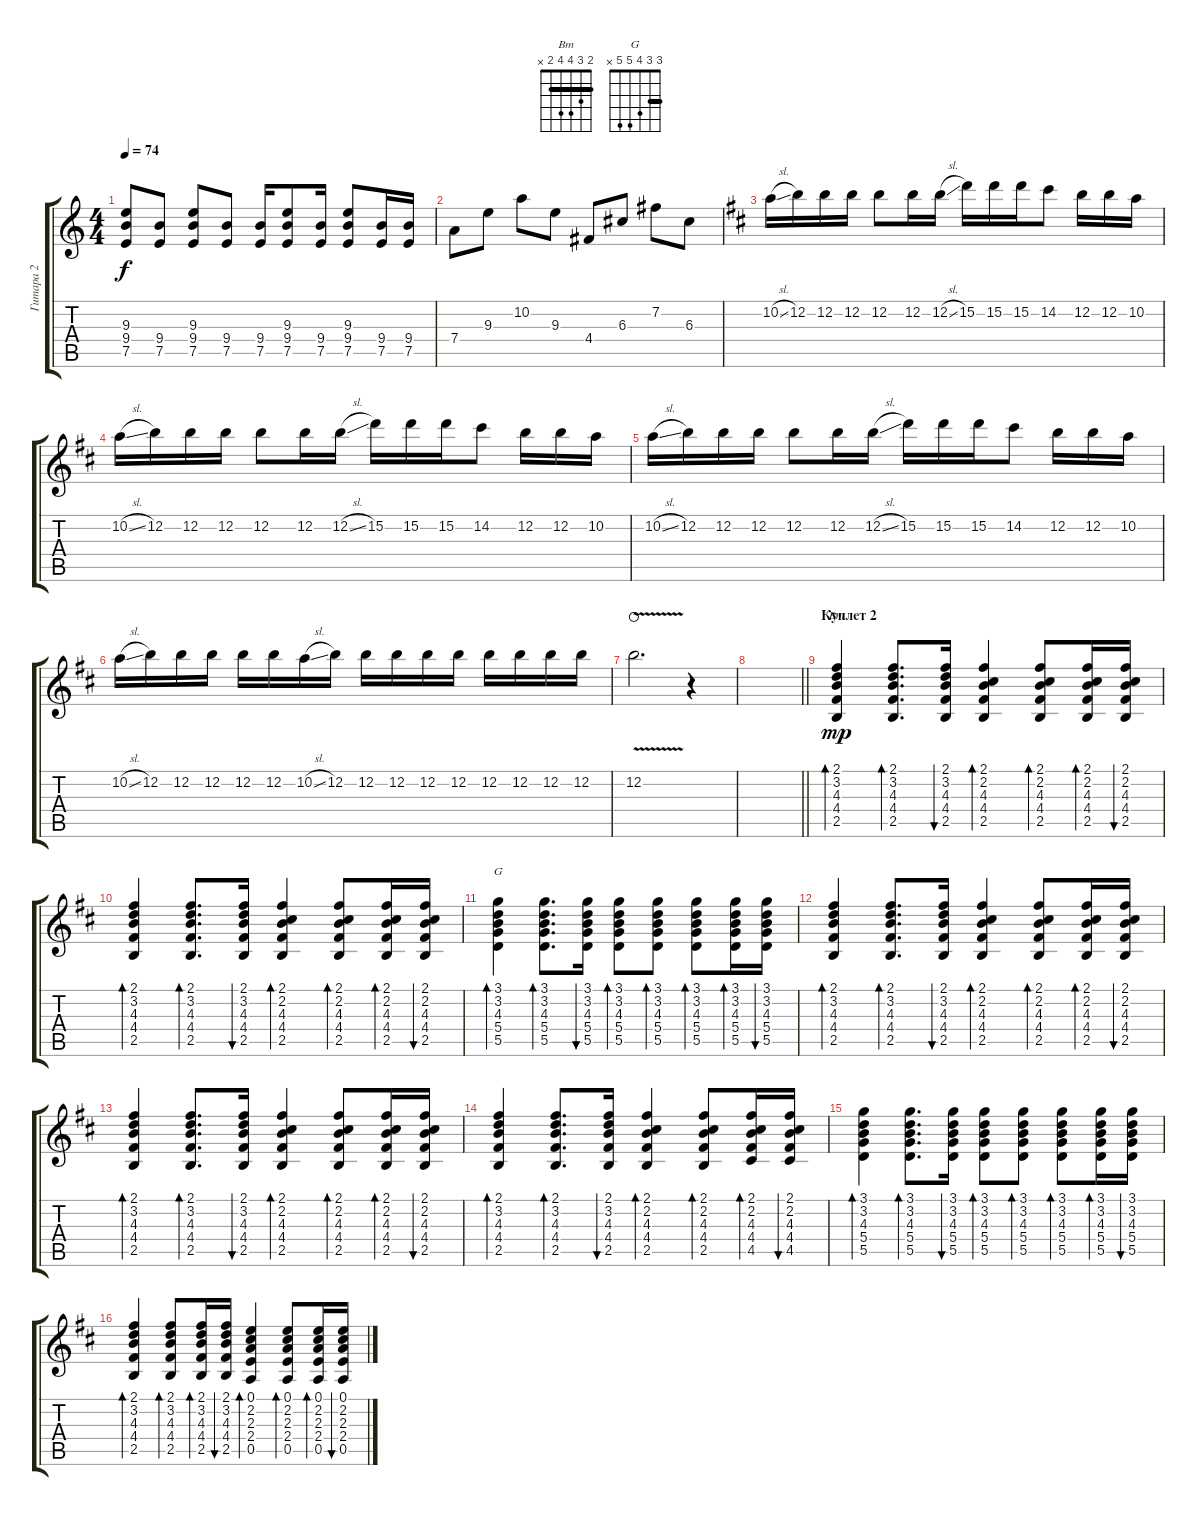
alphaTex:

\track ("Гитара 2" "Гитара 2") {instrument distortionguitar}
\staff {score tabs}
\tuning (E4 B3 G3 D3 A2 E2) {hide}
\chord ("Bm" 2 3 4 4 2 x) {barre 2}
\chord ("G" 3 3 4 5 5 x) {barre 3}
\ts (4 4)
\tempo 74
\clef g2
\ks c
(9.3 9.4 7.5).8{dy f} (9.4 7.5).8 (9.3 9.4 7.5).8 (9.4 7.5).8 (9.4 7.5).16 (9.3 9.4 7.5).8 (9.4 7.5).16 (9.3 9.4 7.5).8 (9.4 7.5).16 (9.4 7.5).16 |
7.4.8 9.3.8 10.2.8 9.3.8 4.4.8 6.3.8 7.2.8 6.3.8 |
\ks bminor
10.2{sl}.16 12.2.16 12.2.16 12.2.16 12.2.8 12.2.16 12.2{sl}.16 15.2.16 15.2.16 15.2.16 14.2.8 12.2.16 12.2.16 10.2.16 |
10.2{sl}.16 12.2.16 12.2.16 12.2.16 12.2.8 12.2.16 12.2{sl}.16 15.2.16 15.2.16 15.2.16 14.2.8 12.2.16 12.2.16 10.2.16 |
10.2{sl}.16 12.2.16 12.2.16 12.2.16 12.2.8 12.2.16 12.2{sl}.16 15.2.16 15.2.16 15.2.16 14.2.8 12.2.16 12.2.16 10.2.16 |
10.2{sl}.16 12.2.16 12.2.16 12.2.16 12.2.16 12.2.16 10.2{sl}.16 12.2.16 12.2.16 12.2.16 12.2.16 12.2.16 12.2.16 12.2.16 12.2.16 12.2.16 |
12.2{v}.2{d waho} r.4 |
\barLineRight lightlight
|
\section ("" "Куплет 2")
(2.1 3.2 4.3 4.4 2.5).4{bd 60 ch "Bm" dy mp instrument acousticguitarsteel} (2.1 3.2 4.3 4.4 2.5).8{d bd 60} (2.1 3.2 4.3 4.4 2.5).16{bu 60} (2.1 2.2 4.3 4.4 2.5).4{bd 60} (2.1 2.2 4.3 4.4 2.5).8{bd 60} (2.1 2.2 4.3 4.4 2.5).16{bd 60} (2.1 2.2 4.3 4.4 2.5).16{bu 60} |
(2.1 3.2 4.3 4.4 2.5).4{bd 60} (2.1 3.2 4.3 4.4 2.5).8{d bd 60} (2.1 3.2 4.3 4.4 2.5).16{bu 60} (2.1 2.2 4.3 4.4 2.5).4{bd 60} (2.1 2.2 4.3 4.4 2.5).8{bd 60} (2.1 2.2 4.3 4.4 2.5).16{bd 60} (2.1 2.2 4.3 4.4 2.5).16{bu 60} |
(3.1 3.2 4.3 5.4 5.5).4{bd 60 ch "G"} (3.1 3.2 4.3 5.4 5.5).8{d bd 60} (3.1 3.2 4.3 5.4 5.5).16{bu 60} (3.1 3.2 4.3 5.4 5.5).8{bd 60} (3.1 3.2 4.3 5.4 5.5).8{bd 60} (3.1 3.2 4.3 5.4 5.5).8{bd 60} (3.1 3.2 4.3 5.4 5.5).16{bd 60} (3.1 3.2 4.3 5.4 5.5).16{bu 60} |
(2.1 3.2 4.3 4.4 2.5).4{bd 60} (2.1 3.2 4.3 4.4 2.5).8{d bd 60} (2.1 3.2 4.3 4.4 2.5).16{bu 60} (2.1 2.2 4.3 4.4 2.5).4{bd 60} (2.1 2.2 4.3 4.4 2.5).8{bd 60} (2.1 2.2 4.3 4.4 2.5).16{bd 60} (2.1 2.2 4.3 4.4 2.5).16{bu 60} |
(2.1 3.2 4.3 4.4 2.5).4{bd 60} (2.1 3.2 4.3 4.4 2.5).8{d bd 60} (2.1 3.2 4.3 4.4 2.5).16{bu 60} (2.1 2.2 4.3 4.4 2.5).4{bd 60} (2.1 2.2 4.3 4.4 2.5).8{bd 60} (2.1 2.2 4.3 4.4 2.5).16{bd 60} (2.1 2.2 4.3 4.4 2.5).16{bu 60} |
(2.1 3.2 4.3 4.4 2.5).4{bd 60} (2.1 3.2 4.3 4.4 2.5).8{d bd 60} (2.1 3.2 4.3 4.4 2.5).16{bu 60} (2.1 2.2 4.3 4.4 2.5).4{bd 60} (2.1 2.2 4.3 4.4 2.5).8{bd 60} (2.1 2.2 4.3 4.4 4.5).16{bd 60} (2.1 2.2 4.3 4.4 4.5).16{bu 60} |
(3.1 3.2 4.3 5.4 5.5).4{bd 60} (3.1 3.2 4.3 5.4 5.5).8{d bd 60} (3.1 3.2 4.3 5.4 5.5).16{bu 60} (3.1 3.2 4.3 5.4 5.5).8{bd 60} (3.1 3.2 4.3 5.4 5.5).8{bd 60} (3.1 3.2 4.3 5.4 5.5).8{bd 60} (3.1 3.2 4.3 5.4 5.5).16{bd 60} (3.1 3.2 4.3 5.4 5.5).16{bu 60} |
(2.1 3.2 4.3 4.4 2.5).4{bd 60} (2.1 3.2 4.3 4.4 2.5).8{bd 60} (2.1 3.2 4.3 4.4 2.5).16{bd 60} (2.1 3.2 4.3 4.4 2.5).16{bu 60} (0.1 2.2 2.3 2.4 0.5).4{bd 60} (0.1 2.2 2.3 2.4 0.5).8{bd 60} (0.1 2.2 2.3 2.4 0.5).16{bd 60} (0.1 2.2 2.3 2.4 0.5).16{bu 60}
